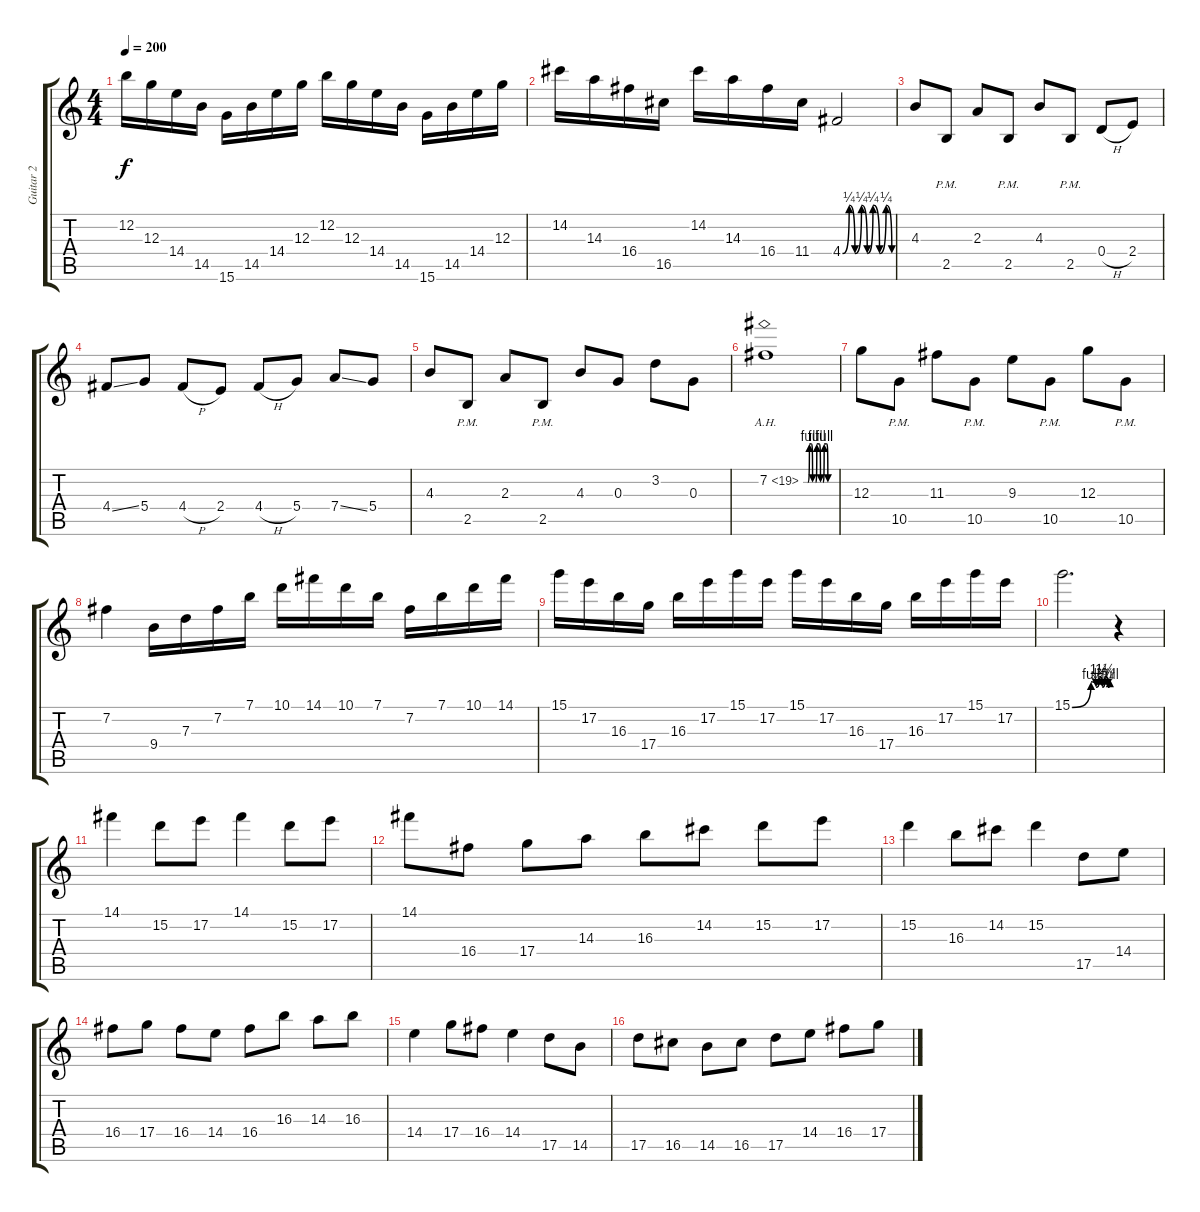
\track ("Guitar 2" "Guitar 2") {instrument distortionguitar}
\staff {score tabs}
\tuning (E4 B3 G3 D3 A2 E2) {hide}
\ts (4 4)
\tempo 200
\clef g2
\ks c
12.2.16{dy f} 12.3.16 14.4.16 14.5.16 15.6.16 14.5.16 14.4.16 12.3.16 12.2.16 12.3.16 14.4.16 14.5.16 15.6.16 14.5.16 14.4.16 12.3.16 |
14.2.16 14.3.16 16.4.16 16.5.16 14.2.16 14.3.16 16.4.16 11.4.16 4.4{be (custom 0 0 8 1 15 0 23 1 30 0 37 1 45 0 53 1 60 0)}.2 |
4.3.8 2.5{pm}.8 2.3.8 2.5{pm}.8 4.3.8 2.5{pm}.8 0.4{h}.8 2.4.8 |
4.4{ss}.8 5.4.8 4.4{h}.8 2.4.8 4.4{h}.8 5.4.8 7.4{ss}.8 5.4.8 |
4.3.8 2.5{pm}.8 2.3.8 2.5{pm}.8 4.3.8 0.3.8 3.2.8 0.3.8 |
7.2{be (custom 0 0 8 0 11 4 15 4 17 0 23 0 25 4 30 4 32 0 37 0 39 4 44 4 46 0 60 0) ah 12}.1 |
12.3.8 10.5{pm}.8 11.3.8 10.5{pm}.8 9.3.8 10.5{pm}.8 12.3.8 10.5{pm}.8 |
7.2.4 9.4.16 7.3.16 7.2.16 7.1.16 10.1.16 14.1.16 10.1.16 7.1.16 7.2.16 7.1.16 10.1.16 14.1.16 |
15.1.16 17.2.16 16.3.16 17.4.16 16.3.16 17.2.16 15.1.16 17.2.16 15.1.16 17.2.16 16.3.16 17.4.16 16.3.16 17.2.16 15.1.16 17.2.16 |
15.1{be (custom 0 0 30 4 33 4 38 3 43 5 48 3 52 5 57 3 60 4)}.2{d} r.4 |
14.1.4 15.2.8 17.2.8 14.1.4 15.2.8 17.2.8 |
14.1.8 16.4.8 17.4.8 14.3.8 16.3.8 14.2.8 15.2.8 17.2.8 |
15.2.4 16.3.8 14.2.8 15.2.4 17.5.8 14.4.8 |
16.4.8 17.4.8 16.4.8 14.4.8 16.4.8 16.3.8 14.3.8 16.3.8 |
14.4.4 17.4.8 16.4.8 14.4.4 17.5.8 14.5.8 |
17.5.8 16.5.8 14.5.8 16.5.8 17.5.8 14.4.8 16.4.8 17.4.8
